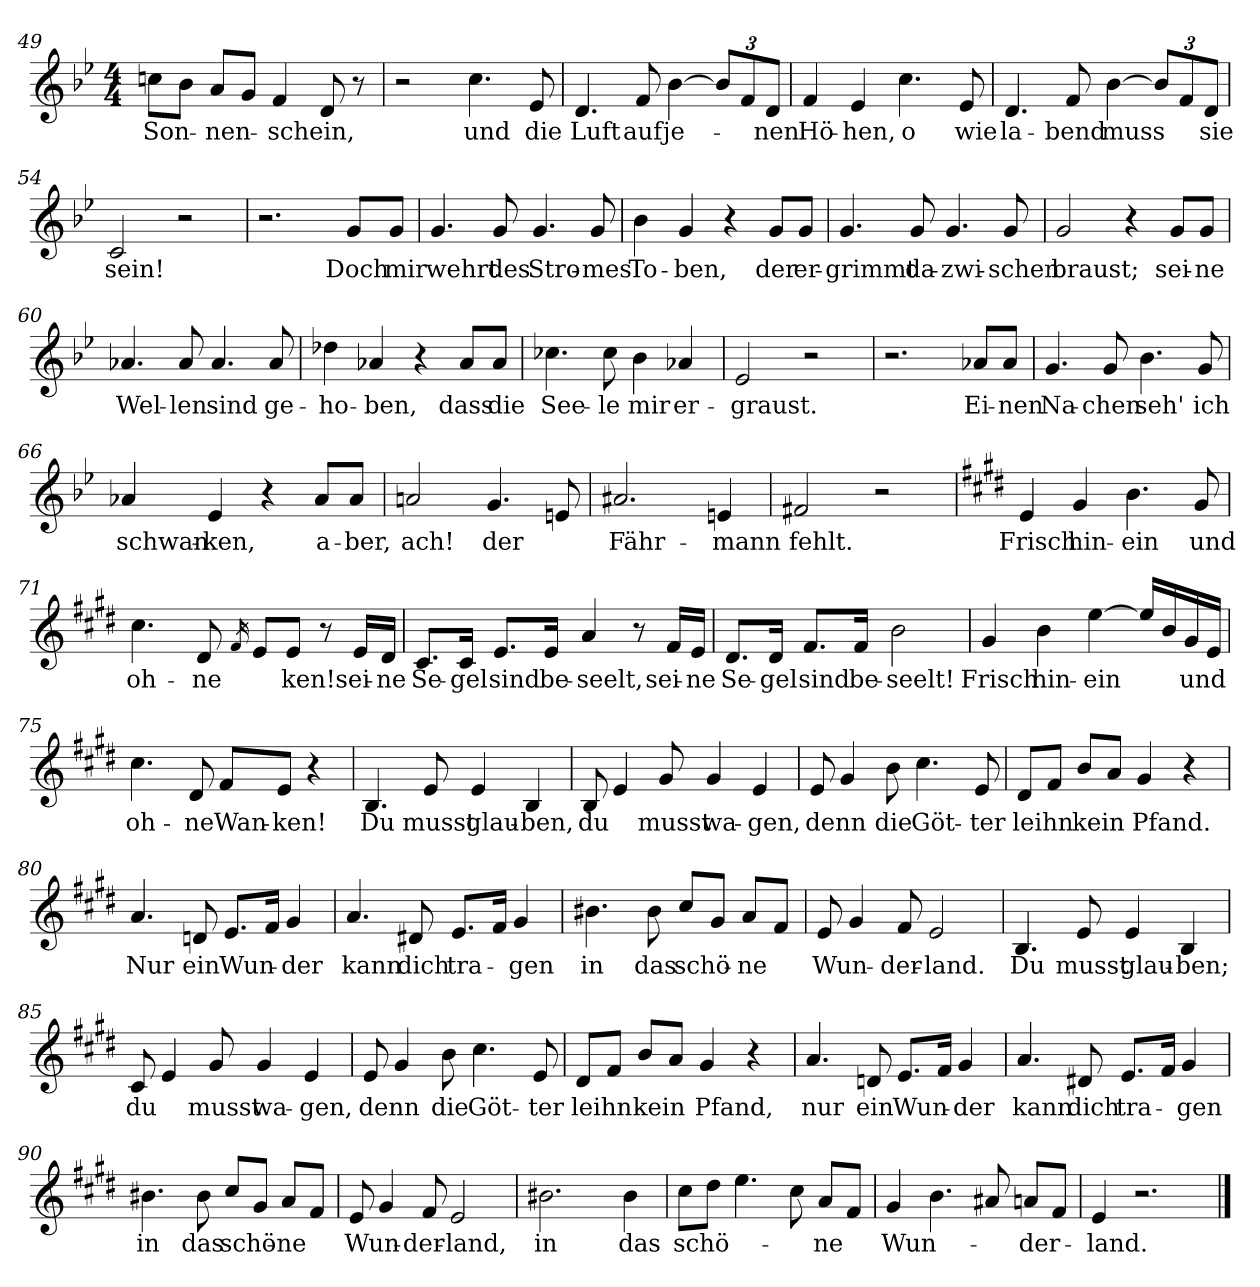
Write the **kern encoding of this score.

**kern	**text
*part1	*part1
*staff1	*staff1
*clefG2	*
*k[b-e-]	*
*M4/4	*
=49	=49
!	!LO:LY:b
8ccn\L	Son-
8b-\J	.
!	!LO:LY:b
8a/L	-nen-
8g/J	.
!	!LO:LY:b
4f/	-schein,
8d/	.
8r	.
=50	=50
2r	.
!	!LO:LY:b
4.cc\	und
!	!LO:LY:b
8e-/	die
=51	=51
!	!LO:LY:b
4.d/	Luft
!	!LO:LY:b
8f/	auf
!	!LO:LY:b
[4b-\	je-
12b-/L]	.
12f/	.
!	!LO:LY:b
12d/J	-nen
=52	=52
!	!LO:LY:b
4f/	Hö-
!	!LO:LY:b
4e-/	-hen,
!	!LO:LY:b
4.cc\	o
!	!LO:LY:b
8e-/	wie
=53	=53
!	!LO:LY:b
4.d/	la-
!	!LO:LY:b
8f/	-bend
!	!LO:LY:b
[4b-\	muss
12b-/L]	.
12f/	.
!	!LO:LY:b
12d/J	sie
!!LO:LB:g=z
=54	=54
!	!LO:LY:b
2c/	sein!
2r	.
=55	=55
2.r	.
!	!LO:LY:b
8g/L	Doch
!	!LO:LY:b
8g/J	mir
=56	=56
!	!LO:LY:b
4.g/	wehrt
!	!LO:LY:b
8g/	des
!	!LO:LY:b
4.g/	Stro-
!	!LO:LY:b
8g/	-mes
=57	=57
!	!LO:LY:b
4b-\	To-
!	!LO:LY:b
4g/	-ben,
4r	.
!	!LO:LY:b
8g/L	der
!	!LO:LY:b
8g/J	er-
=58	=58
!	!LO:LY:b
4.g/	-grimmt
!	!LO:LY:b
8g/	da-
!	!LO:LY:b
4.g/	-zwi-
!	!LO:LY:b
8g/	-schen
=59	=59
!	!LO:LY:b
2g/	braust;
4r	.
!	!LO:LY:b
8g/L	sei-
!	!LO:LY:b
8g/J	-ne
=60	=60
!	!LO:LY:b
4.a-X/	Wel-
!	!LO:LY:b
8a-/	-len
!	!LO:LY:b
4.a-/	sind
!	!LO:LY:b
8a-/	ge-
!!LO:LB:g=z
=61	=61
!	!LO:LY:b
4dd-X\	-ho-
!	!LO:LY:b
4a-X/	-ben,
4r	.
!	!LO:LY:b
8a-/L	dass
!	!LO:LY:b
8a-/J	die
=62	=62
!	!LO:LY:b
4.cc-X\	See-
!	!LO:LY:b
8cc-\	-le
!	!LO:LY:b
4b-\	mir
!	!LO:LY:b
4a-X/	er-
=63	=63
!	!LO:LY:b
2e-/	-graust.
2r	.
=64	=64
2.r	.
!	!LO:LY:b
8a-X/L	Ei-
!	!LO:LY:b
8a-/J	-nen
=65	=65
!	!LO:LY:b
4.g/	Na-
!	!LO:LY:b
8g/	-chen
!	!LO:LY:b
4.b-\	seh'
!	!LO:LY:b
8g/	ich
=66	=66
!	!LO:LY:b
4a-X/	schwan-
!	!LO:LY:b
4e-/	-ken,
4r	.
!	!LO:LY:b
8a-/L	a-
!	!LO:LY:b
8a-/J	-ber,
=67	=67
!	!LO:LY:b
2an/	ach!
!	!LO:LY:b
4.g/	der
8en/	.
!!LO:PB:g=z
=68	=68
!	!LO:LY:b
2.a#X/	Fähr-
!	!LO:LY:b
4en/	-mann
=69	=69
!	!LO:LY:b
2f#X/	fehlt.
2r	.
=70	=70
*k[f#c#g#d#]	*
!	!LO:LY:b
4e/	Frisch
!	!LO:LY:b
4g#/	hin-
!	!LO:LY:b
4.b\	-ein
!	!LO:LY:b
8g#/	und
=71	=71
!	!LO:LY:b
4.cc#\	oh-
!	!LO:LY:b
8d#/	-ne
16qf#/	.
8e/L	.
!	!LO:LY:b
8e/J	-ken!
8r	.
!	!LO:LY:b
16e/LL	sei-
!	!LO:LY:b
16d#/JJ	-ne
=72	=72
!	!LO:LY:b
8.c#/L	Se-
!	!LO:LY:b
16c#/Jk	-gel
!	!LO:LY:b
8.e/L	sind
!	!LO:LY:b
16e/Jk	be-
!	!LO:LY:b
4a/	-seelt,
8r	.
!	!LO:LY:b
16f#/LL	sei-
!	!LO:LY:b
16e/JJ	-ne
=73	=73
!	!LO:LY:b
8.d#/L	Se-
!	!LO:LY:b
16d#/Jk	-gel
!	!LO:LY:b
8.f#/L	sind
!	!LO:LY:b
16f#/Jk	be-
!	!LO:LY:b
2b\	-seelt!
!!LO:LB:g=z
=74	=74
!	!LO:LY:b
4g#/	Frisch
!	!LO:LY:b
4b\	hin-
!	!LO:LY:b
[4ee\	-ein
16ee/LL]	.
16b/	.
!	!LO:LY:b
16g#/	und
16e/JJ	.
=75	=75
!	!LO:LY:b
4.cc#\	oh-
!	!LO:LY:b
8d#/	-ne
!	!LO:LY:b
8f#/L	Wan-
!	!LO:LY:b
8e/J	-ken!
4r	.
=76	=76
!	!LO:LY:b
4.B/	Du
!	!LO:LY:b
8e/	musst
!	!LO:LY:b
4e/	glau-
!	!LO:LY:b
4B/	-ben,
=77	=77
!	!LO:LY:b
8B/	du
4e/	.
!	!LO:LY:b
8g#/	musst
!	!LO:LY:b
4g#/	wa-
!	!LO:LY:b
4e/	-gen,
=78	=78
!	!LO:LY:b
8e/	denn
4g#/	.
!	!LO:LY:b
8b\	die
!	!LO:LY:b
4.cc#\	Göt-
!	!LO:LY:b
8e/	-ter
!!LO:LB:g=z
=79	=79
!	!LO:LY:b
8d#/L	leihn
8f#/J	.
!	!LO:LY:b
8b/L	kein
8a/J	.
!	!LO:LY:b
4g#/	Pfand.
4r	.
=80	=80
!	!LO:LY:b
4.a/	Nur
!	!LO:LY:b
8dn/	ein
!	!LO:LY:b
8.e/L	Wun-
16f#/Jk	.
!	!LO:LY:b
4g#/	-der
=81	=81
!	!LO:LY:b
4.a/	kann
!	!LO:LY:b
8d#X/	dich
!	!LO:LY:b
8.e/L	tra-
16f#/Jk	.
!	!LO:LY:b
4g#/	-gen
=82	=82
!	!LO:LY:b
4.b#X\	in
!	!LO:LY:b
8b#\	das
!	!LO:LY:b
8cc#/L	schö-
8g#/J	.
!	!LO:LY:b
8a/L	-ne
8f#/J	.
=83	=83
!	!LO:LY:b
8e/	Wun-
4g#/	.
!	!LO:LY:b
8f#/	-der-
!	!LO:LY:b
2e/	-land.
=84	=84
!	!LO:LY:b
4.B/	Du
!	!LO:LY:b
8e/	musst
!	!LO:LY:b
4e/	glau-
!	!LO:LY:b
4B/	-ben;
!!LO:LB:g=z
=85	=85
!	!LO:LY:b
8c#/	du
4e/	.
!	!LO:LY:b
8g#/	musst
!	!LO:LY:b
4g#/	wa-
!	!LO:LY:b
4e/	-gen,
=86	=86
!	!LO:LY:b
8e/	denn
4g#/	.
!	!LO:LY:b
8b\	die
!	!LO:LY:b
4.cc#\	Göt-
!	!LO:LY:b
8e/	-ter
=87	=87
!	!LO:LY:b
8d#/L	leihn
8f#/J	.
!	!LO:LY:b
8b/L	kein
8a/J	.
!	!LO:LY:b
4g#/	Pfand,
4r	.
=88	=88
!	!LO:LY:b
4.a/	nur
!	!LO:LY:b
8dn/	ein
!	!LO:LY:b
8.e/L	Wun-
16f#/Jk	.
!	!LO:LY:b
4g#/	-der
=89	=89
!	!LO:LY:b
4.a/	kann
!	!LO:LY:b
8d#X/	dich
!	!LO:LY:b
8.e/L	tra-
16f#/Jk	.
!	!LO:LY:b
4g#/	-gen
=90	=90
!	!LO:LY:b
4.b#X\	in
!	!LO:LY:b
8b#\	das
!	!LO:LY:b
8cc#/L	schö-
8g#/J	.
!	!LO:LY:b
8a/L	-ne
8f#/J	.
!!LO:LB:g=z
=91	=91
!	!LO:LY:b
8e/	Wun-
4g#/	.
!	!LO:LY:b
8f#/	-der-
!	!LO:LY:b
2e/	-land,
=92	=92
!	!LO:LY:b
2.b#X\	in
!	!LO:LY:b
4b#\	das
=93	=93
!	!LO:LY:b
8cc#\L	schö-
8dd#\J	.
4.ee\	.
8cc#\	.
!	!LO:LY:b
8a/L	-ne
8f#/J	.
=94	=94
!	!LO:LY:b
4g#/	Wun-
4.b\	.
8a#X/	.
!	!LO:LY:b
8an/L	-der-
8f#/J	.
=95	=95
!	!LO:LY:b
4e/	-land.
2.r	.
==	==
*-	*-
